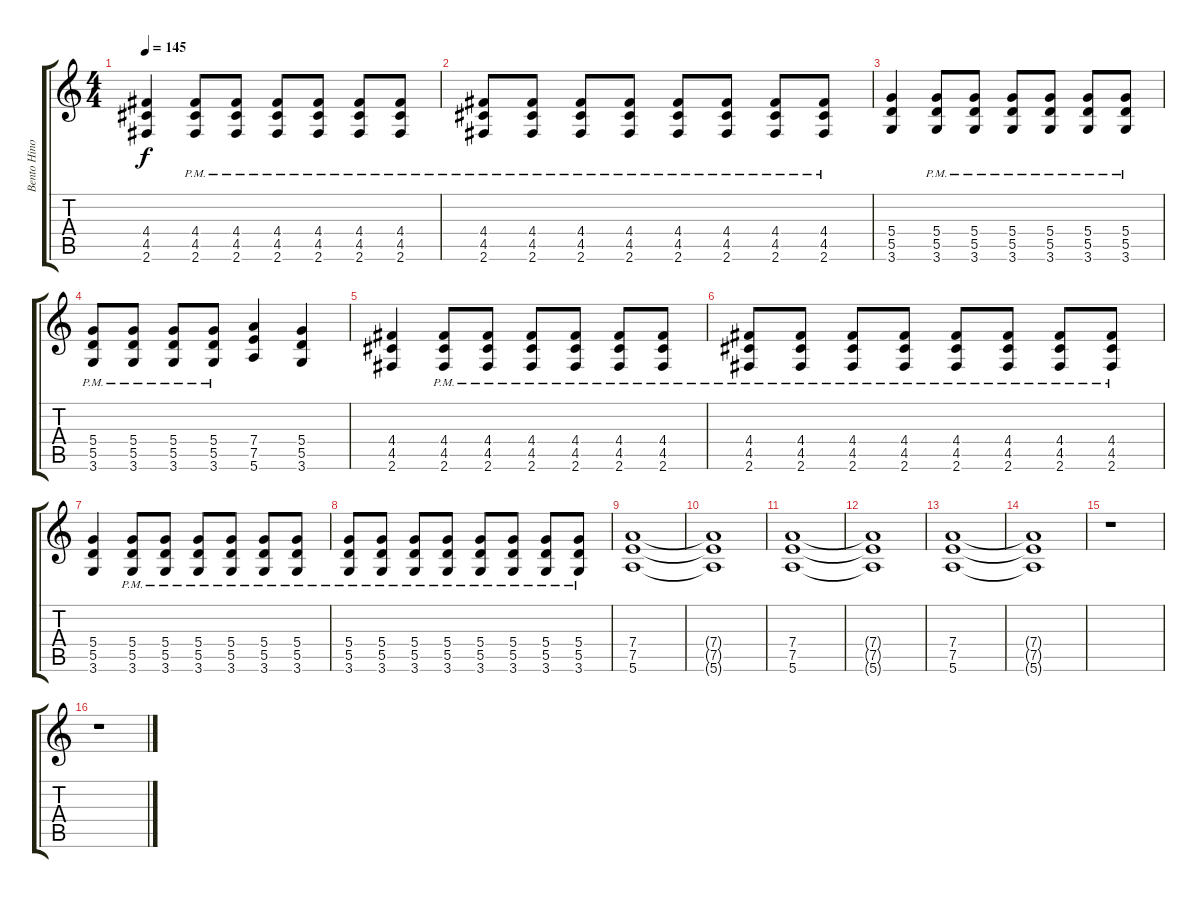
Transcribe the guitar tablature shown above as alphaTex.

\track ("Bento Hinoto" "Bento Hino") {instrument electricguitarclean}
\staff {score tabs}
\tuning (E4 B3 G3 D3 A2 E2) {hide}
\ts (4 4)
\tempo 145
\clef g2
\ks c
(4.4 4.5 2.6).4{dy f} (4.4{pm} 4.5{pm} 2.6{pm}).8 (4.4{pm} 4.5{pm} 2.6{pm}).8 (4.4{pm} 4.5{pm} 2.6{pm}).8 (4.4{pm} 4.5{pm} 2.6{pm}).8 (4.4{pm} 4.5{pm} 2.6{pm}).8 (4.4{pm} 4.5{pm} 2.6{pm}).8 |
(4.4{pm} 4.5{pm} 2.6{pm}).8 (4.4{pm} 4.5{pm} 2.6{pm}).8 (4.4{pm} 4.5{pm} 2.6{pm}).8 (4.4{pm} 4.5{pm} 2.6{pm}).8 (4.4{pm} 4.5{pm} 2.6{pm}).8 (4.4{pm} 4.5{pm} 2.6{pm}).8 (4.4{pm} 4.5{pm} 2.6{pm}).8 (4.4{pm} 4.5{pm} 2.6{pm}).8 |
(5.4 5.5 3.6).4 (5.4{pm} 5.5{pm} 3.6{pm}).8 (5.4{pm} 5.5{pm} 3.6{pm}).8 (5.4{pm} 5.5{pm} 3.6{pm}).8 (5.4{pm} 5.5{pm} 3.6{pm}).8 (5.4{pm} 5.5{pm} 3.6{pm}).8 (5.4{pm} 5.5{pm} 3.6{pm}).8 |
(5.4{pm} 5.5{pm} 3.6{pm}).8 (5.4{pm} 5.5{pm} 3.6{pm}).8 (5.4{pm} 5.5{pm} 3.6{pm}).8 (5.4{pm} 5.5{pm} 3.6{pm}).8 (7.4 7.5 5.6).4 (5.4 5.5 3.6).4 |
(4.4 4.5 2.6).4 (4.4{pm} 4.5{pm} 2.6{pm}).8 (4.4{pm} 4.5{pm} 2.6{pm}).8 (4.4{pm} 4.5{pm} 2.6{pm}).8 (4.4{pm} 4.5{pm} 2.6{pm}).8 (4.4{pm} 4.5{pm} 2.6{pm}).8 (4.4{pm} 4.5{pm} 2.6{pm}).8 |
(4.4{pm} 4.5{pm} 2.6{pm}).8 (4.4{pm} 4.5{pm} 2.6{pm}).8 (4.4{pm} 4.5{pm} 2.6{pm}).8 (4.4{pm} 4.5{pm} 2.6{pm}).8 (4.4{pm} 4.5{pm} 2.6{pm}).8 (4.4{pm} 4.5{pm} 2.6{pm}).8 (4.4{pm} 4.5{pm} 2.6{pm}).8 (4.4{pm} 4.5{pm} 2.6{pm}).8 |
(5.4 5.5 3.6).4 (5.4{pm} 5.5{pm} 3.6{pm}).8 (5.4{pm} 5.5{pm} 3.6{pm}).8 (5.4{pm} 5.5{pm} 3.6{pm}).8 (5.4{pm} 5.5{pm} 3.6{pm}).8 (5.4{pm} 5.5{pm} 3.6{pm}).8 (5.4{pm} 5.5{pm} 3.6{pm}).8 |
(5.4{pm} 5.5{pm} 3.6{pm}).8 (5.4{pm} 5.5{pm} 3.6{pm}).8 (5.4{pm} 5.5{pm} 3.6{pm}).8 (5.4{pm} 5.5{pm} 3.6{pm}).8 (5.4{pm} 5.5{pm} 3.6{pm}).8 (5.4{pm} 5.5{pm} 3.6{pm}).8 (5.4{pm} 5.5{pm} 3.6{pm}).8 (5.4{pm} 5.5{pm} 3.6{pm}).8 |
(7.4 7.5 5.6).1 |
(7.4{t} 7.5{t} 5.6{t}).1 |
(7.4 7.5 5.6).1 |
(7.4{t} 7.5{t} 5.6{t}).1 |
(7.4 7.5 5.6).1 |
(7.4{t} 7.5{t} 5.6{t}).1 |
r.1 |
r.1
